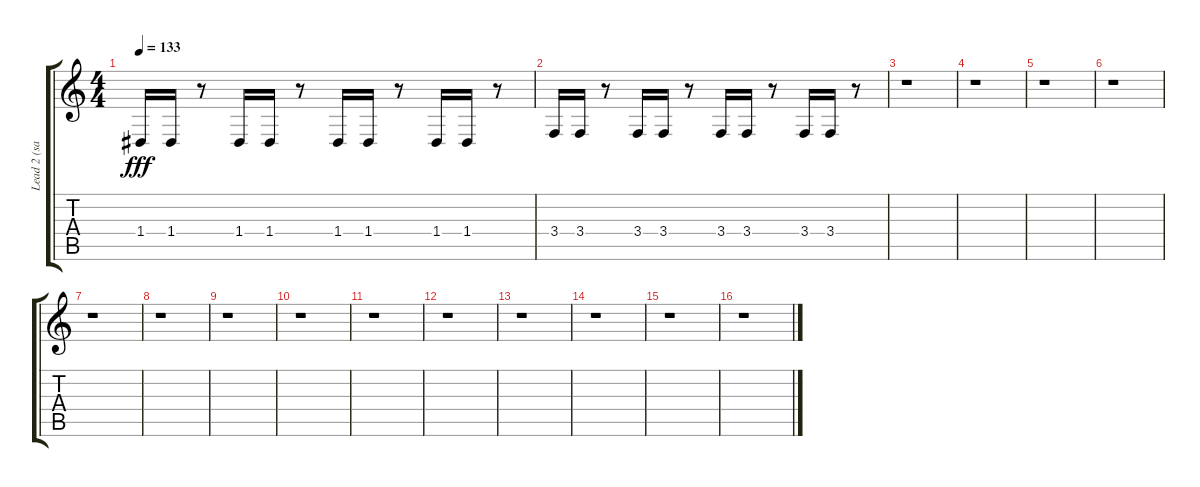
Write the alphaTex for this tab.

\track ("Lead 2 (sawtooth)" "Lead 2 (sa") {instrument lead2sawtooth}
\staff {score tabs}
\tuning (E4 B3 G3 D3 A2 E2) {hide}
\ts (4 4)
\tempo 133
\clef g2
\ks c
1.4.16{dy fff} 1.4.16 r.8 1.4.16 1.4.16 r.8 1.4.16 1.4.16 r.8 1.4.16 1.4.16 r.8 |
3.4.16 3.4.16 r.8 3.4.16 3.4.16 r.8 3.4.16 3.4.16 r.8 3.4.16 3.4.16 r.8 |
r.1 |
r.1 |
r.1 |
r.1 |
r.1 |
r.1 |
r.1 |
r.1 |
r.1 |
r.1 |
r.1 |
r.1 |
r.1 |
r.1
